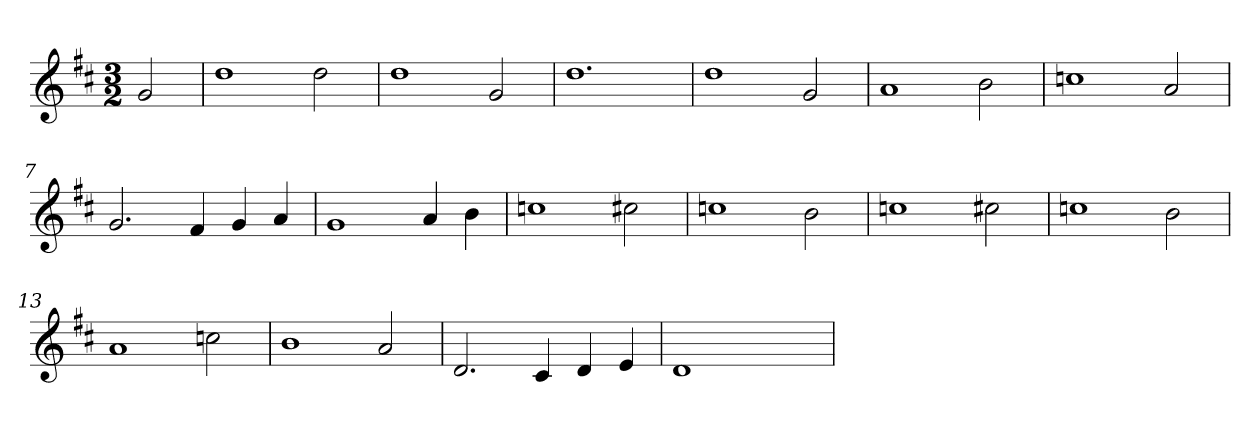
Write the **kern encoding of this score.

**kern
*part1
*staff1
*clefG2
*k[f#c#]
*D:
*M3/2
=
2g
=1
1dd
2dd
=2
1dd
2g
=3
1.dd
=4
1dd
2g
=5
1a
2b
=6
1ccn
2a
=7
2.g
4f#
4g
4a
=8
1g
4a
4b
=9
1ccn
2cc#
=10
1ccn
2b
=11
1ccn
2cc#
=12
1ccn
2b
=13
1a
2ccn
=14
1b
2a
=15
2.d
4c#
4d
4e
=16
1d
2ryy
=
*-
